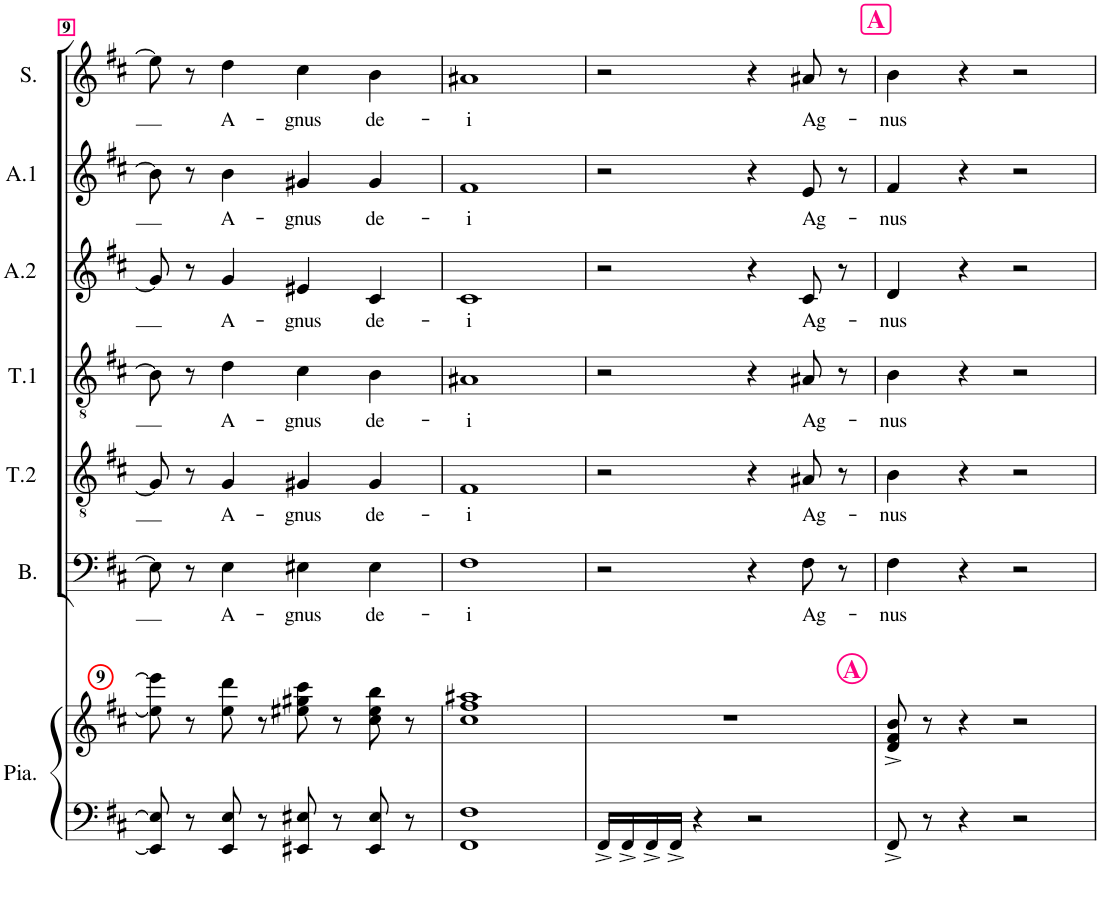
**kern	**kern	**kern	**text	**kern	**text	**kern	**text	**kern	**text	**kern	**text	**kern	**text
*part7	*part7	*part6	*part6	*part5	*part5	*part4	*part4	*part3	*part3	*part2	*part2	*part1	*part1
*staff8	*staff7	*staff6	*staff6	*staff5	*staff5	*staff4	*staff4	*staff3	*staff3	*staff2	*staff2	*staff1	*staff1
*I"Piano	*	*I"Basse	*	*I"Ténor 2	*	*I"Ténor 1	*	*I"Alto 2	*	*I"Alto 1	*	*I"Soprano	*
*I'Pia.	*	*I'B.	*	*I'T.2	*	*I'T.1	*	*I'A.2	*	*I'A.1	*	*I'S.	*
!!LO:PB:g=z
*clefF4	*clefG2	*clefF4	*	*clefGv2	*	*clefGv2	*	*clefG2	*	*clefG2	*	*clefG2	*
*k[f#c#]	*k[f#c#]	*k[f#c#]	*	*k[f#c#]	*	*k[f#c#]	*	*k[f#c#]	*	*k[f#c#]	*	*k[f#c#]	*
*M4/4	*M4/4	*M4/4	*	*M4/4	*	*M4/4	*	*M4/4	*	*M4/4	*	*M4/4	*
=9	=9	=9	=9	=9	=9	=9	=9	=9	=9	=9	=9	=9	=9
!	!LO:TX:a:B:t=9	!	!	!	!	!	!	!	!	!	!	!	!
8EE/] 8E/]	8ee\] 8eee\]	8E\]	.	8G/]	.	8B\]	.	8g/]	.	8b\]	.	8ee\]	.
8r	8r	8r	.	8r	.	8r	.	8r	.	8r	.	8r	.
!	!	!	!LO:LY:b	!	!LO:LY:b	!	!LO:LY:b	!	!LO:LY:b	!	!LO:LY:b	!	!LO:LY:b
8EE/ 8E/	8ee\ 8ddd\	4E\	A-	4G/	A-	4d\	A-	4g/	A-	4b\	A-	4dd\	A-
8r	8r	.	.	.	.	.	.	.	.	.	.	.	.
!	!	!	!LO:LY:b	!	!LO:LY:b	!	!LO:LY:b	!	!LO:LY:b	!	!LO:LY:b	!	!LO:LY:b
8EE#X/ 8E#X/	8ee#X\ 8gg#X\ 8ccc#\	4E#X\	-gnus	4G#X/	-gnus	4c#\	-gnus	4e#X/	-gnus	4g#X/	-gnus	4cc#\	-gnus
8r	8r	.	.	.	.	.	.	.	.	.	.	.	.
!	!	!	!LO:LY:b	!	!LO:LY:b	!	!LO:LY:b	!	!LO:LY:b	!	!LO:LY:b	!	!LO:LY:b
8EE#/ 8E#/	8cc#\ 8ee#\ 8bb\	4E#\	de-	4G#/	de-	4B\	de-	4c#/	de-	4g#/	de-	4b\	de-
8r	8r	.	.	.	.	.	.	.	.	.	.	.	.
=10	=10	=10	=10	=10	=10	=10	=10	=10	=10	=10	=10	=10	=10
!	!	!	!LO:LY:b	!	!LO:LY:b	!	!LO:LY:b	!	!LO:LY:b	!	!LO:LY:b	!	!LO:LY:b
1FF# 1F#	1cc# 1ff# 1aa#X	1F#	-i	1F#	-i	1A#X	-i	1c#	-i	1f#	-i	1a#X	-i
=11	=11	=11	=11	=11	=11	=11	=11	=11	=11	=11	=11	=11	=11
16FF#^/LL	1r	2r	.	2r	.	2r	.	2r	.	2r	.	2r	.
16FF#^/	.	.	.	.	.	.	.	.	.	.	.	.	.
16FF#^/	.	.	.	.	.	.	.	.	.	.	.	.	.
16FF#^/JJ	.	.	.	.	.	.	.	.	.	.	.	.	.
4r	.	.	.	.	.	.	.	.	.	.	.	.	.
2r	.	4r	.	4r	.	4r	.	4r	.	4r	.	4r	.
!	!	!	!LO:LY:b	!	!LO:LY:b	!	!LO:LY:b	!	!LO:LY:b	!	!LO:LY:b	!	!LO:LY:b
.	.	8F#\	Ag-	8A#X/	Ag-	8A#X/	Ag-	8c#/	Ag-	8e/	Ag-	8a#X/	Ag-
.	.	8r	.	8r	.	8r	.	8r	.	8r	.	8r	.
=12	=12	=12	=12	=12	=12	=12	=12	=12	=12	=12	=12	=12	=12
!	!LO:TX:a:B:color=#FF007F:t=A	!	!	!	!	!	!	!	!	!	!	!	!
!	!	!	!LO:LY:b	!	!LO:LY:b	!	!LO:LY:b	!	!LO:LY:b	!	!LO:LY:b	!	!LO:LY:b
8FF#^/	8d/^ 8f#/^ 8b/^	4F#\	-nus	4B\	-nus	4B\	-nus	4d/	-nus	4f#/	-nus	4b\	-nus
8r	8r	.	.	.	.	.	.	.	.	.	.	.	.
4r	4r	4r	.	4r	.	4r	.	4r	.	4r	.	4r	.
2r	2r	2r	.	2r	.	2r	.	2r	.	2r	.	2r	.
=	=	=	=	=	=	=	=	=	=	=	=	=	=
*-	*-	*-	*-	*-	*-	*-	*-	*-	*-	*-	*-	*-	*-
